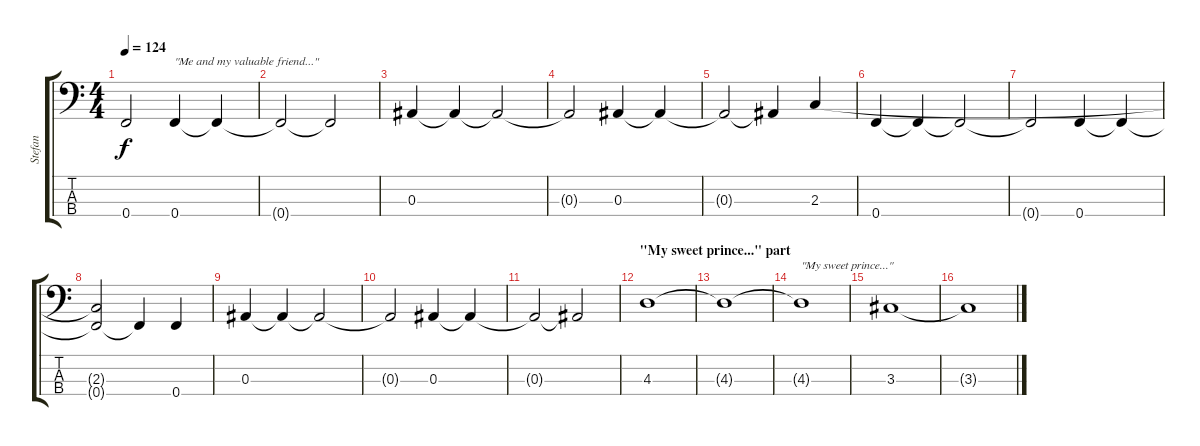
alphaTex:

\track ("Stefan " "Stefan ") {instrument electricbassfinger}
\staff {score tabs}
\tuning (Ab2 Eb2 Bb1 F1) {hide}
\ts (4 4)
\tempo 124
\clef f4
\ks c
0.4{t}.2{dy f} 0.4.4{txt "\"Me and my valuable friend...\""} 0.4{t}.4 |
0.4{t}.2 0.4{t}.2 |
0.3.4 0.3{t}.4 0.3{t}.2 |
0.3{t}.2 0.3.4 0.3{t}.4 |
0.3{t}.2 0.3{t}.4 2.3.4 |
0.4.4 0.4{t}.4 0.4{t}.2 |
0.4{t}.2 0.4.4 0.4{t}.4 |
(2.3{t} 0.4{t}).2 0.4{t}.4 0.4.4 |
0.3.4 0.3{t}.4 0.3{t}.2 |
0.3{t}.2 0.3.4 0.3{t}.4 |
0.3{t}.2 0.3{t}.2 |
\section ("" "\"My sweet prince...\" part")
4.3.1 |
4.3{t}.1 |
4.3{t}.1{txt "\"My sweet prince...\""} |
3.3.1 |
3.3{t}.1
